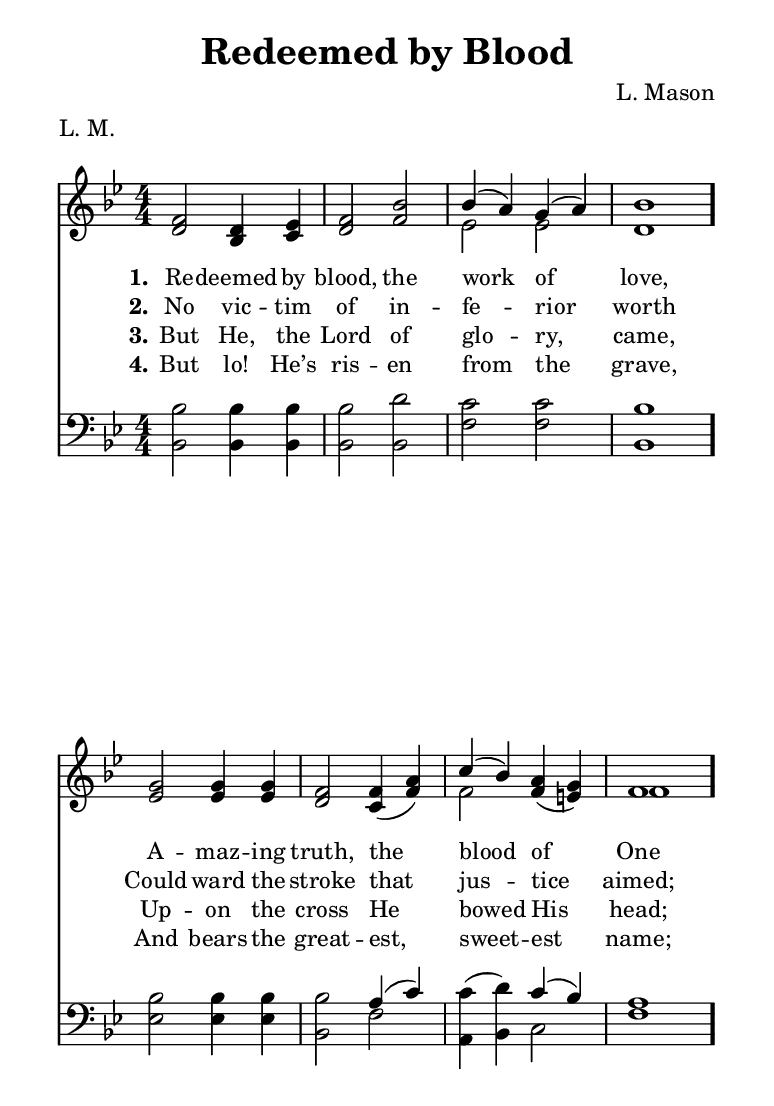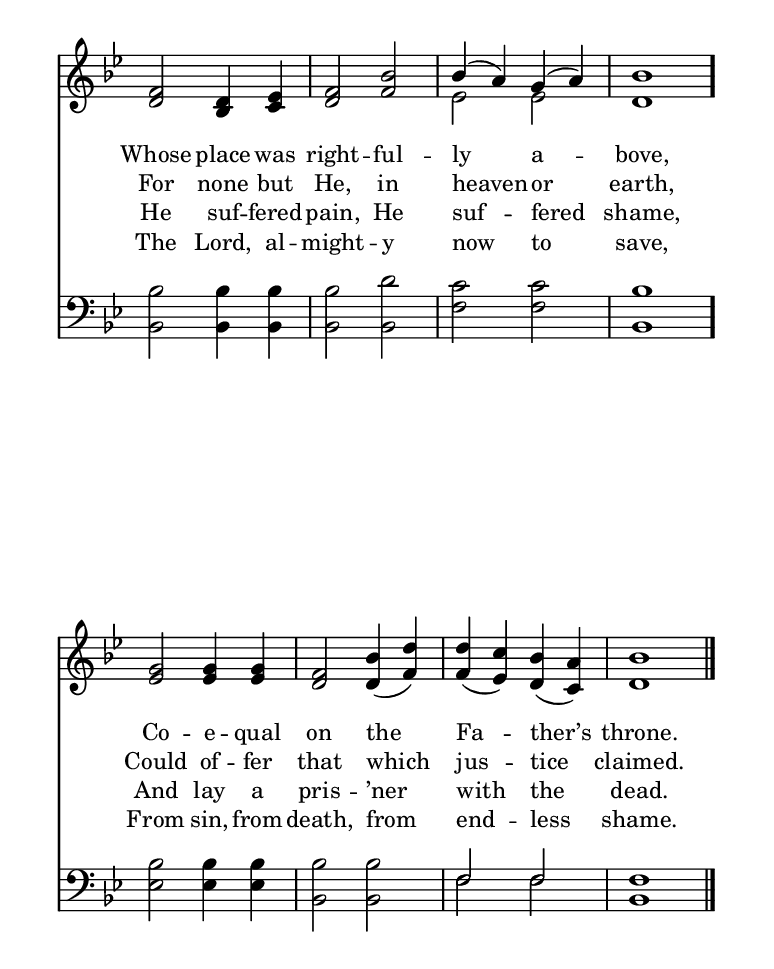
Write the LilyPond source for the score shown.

\include "common/global.ily"
\paper {
  \include "common/paper.ily"
  ragged-last-bottom = ##t
  systems-per-page = ##f
  system-count = #(cond (is-eogsized 2) (#t #f))
}

\header{
  %gospel
  hymnnumber = "9"
  title = "Redeemed by Blood"
  tunename = "Ernan"
  meter = "L. M."
  poet = ""
  composer = "L. Mason"
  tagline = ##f
}

patternA = { c2 c4 c4 | c2 c2 | c4( c4) c4( c4) | c1 } % Soprano lines 1, 3
patternB = { c2 c4 c4 | c2 c4( c4) | c4( c4) c4( c4) | c1 } % Soprano lines 2, 4 ; Alto line 4 ; Tenor line 2
patternC = { c2 c4 c4 | c2 c2 | c2 c2 | c1 } % Alto lines 1, 3 ; Tenor lines 1, 3, 4 ; Bass lines 1, 3, 4
patternD = { c2 c4 c4 | c2 c4( c4) | c2 c4( c4) | c1 } % Alto line 2
patternE = { c2 c4 c4 | c2 c2 | c4( c4) c2 | c1 } % Bass line 2

global = {
  \include "common/overrides.ily"
  \override Staff.TimeSignature.style = #'numbered
  \time 4/4
  \once \override Score.MetronomeMark.transparent = ##t
  \tempo 4 = 120
  \key bes \major
  \autoBeamOff
}

notesSoprano = {
\global
\relative c' {

  \changePitch \patternA { f d ees | f bes   | bes a g a | bes }
  \changePitch \patternB { g g g   | f f a   | c bes a g | f   }
  \changePitch \patternA { f d ees | f bes   | bes a g a | bes }
  \changePitch \patternB { g g g   | f bes d | d c bes a | bes }
	\bar "|."

}
}

notesAlto = {
\global
\relative e' {

  \changePitch \patternC { d bes c           | d f       | ees ees | d }
  \changePitch \patternD { ees ees ees       | d c f     | f f e   | f }
  \changePitch \patternC { d bes c           | d f       | ees ees | d }
  \changePitch \patternB { ees ees ees d d f | f ees d c | d       }

}
}

notesTenor = {
\global
\relative a {

  \changePitch \patternC { bes bes bes | bes d   | c c       | bes }
  \changePitch \patternB { bes bes bes | bes a c | c d c bes | a   }
  \changePitch \patternC { bes bes bes | bes d   | c c       | bes }
  \changePitch \patternC { bes bes bes | bes bes | f f       | f   }

}
}

notesBass = {
\global
\relative f {

  \changePitch \patternC { bes, bes bes | bes bes | f' f     | bes, }
  \changePitch \patternE { ees ees ees  | bes f'  | a, bes c | f    }
  \changePitch \patternC { bes, bes bes | bes bes | f' f     | bes, }
  \changePitch \patternC { ees ees ees  | bes bes | f' f     | bes, }

}
}

wordsA = \lyricmode {
\set stanza = "1."

  Re -- deemed by blood, the work of love, \bar "."
  A -- maz -- ing truth, the blood of One \bar "." \eogbreak
  Whose place was right -- ful -- ly a -- bove, \bar "."
  Co -- e -- qual on the Fa -- ther’s throne. \bar "."

}

wordsB = \lyricmode {
\set stanza = "2."

  No vic -- tim of in -- fe -- rior worth
  Could ward the stroke that jus -- tice aimed;
  For none but He, in heaven or earth,
  Could of -- fer that which jus -- tice claimed.
}

wordsC = \lyricmode {
\set stanza = "3."

  But He, the Lord of glo -- ry, came,
  Up -- on the cross He bowed His head;
  He suf -- fered pain, He suf -- fered shame,
  And lay a pris -- ’ner with the dead.

}

wordsD = \lyricmode {
\set stanza = "4."

  But lo! He’s ris -- en from the grave,
  And bears the great -- est, sweet -- est name;
  The Lord, al -- might -- y now to save,
  From sin, from death, from end -- less shame.

}


\score {
  \context ChoirStaff <<
    \context Staff = upper <<
      \set Staff.autoBeaming = ##f
      \set ChoirStaff.systemStartDelimiter = #'SystemStartBar
      \set ChoirStaff.printPartCombineTexts = ##f
      \partcombine #'(2 . 11) \notesSoprano \notesAlto
      \context NullVoice = sopranos { \voiceOne << \notesSoprano >> }
      \context Lyrics = one   \lyricsto sopranos \wordsA
      \context Lyrics = two   \lyricsto sopranos \wordsB
      \context Lyrics = three \lyricsto sopranos \wordsC
      \context Lyrics = four  \lyricsto sopranos \wordsD
    >>
    \context Staff = men <<
      \set Staff.autoBeaming = ##f
      \clef bass
      \set ChoirStaff.printPartCombineTexts = ##f
      \partcombine #'(2 . 11) \notesTenor \notesBass
    >>
  >>
  \layout {
    \include "common/layout.ily"
    \context {
      \Lyrics
      % Compensate for wide lyrics by squashing things a bit
      \override LyricSpace.minimum-distance = #0.3
    }
  }
  \midi{
    \include "common/midi.ily"
  }
}

\version "2.19.49"  % necessary for upgrading to future LilyPond versions.

% vi:set et ts=2 sw=2 ai nocindent syntax=lilypond:
